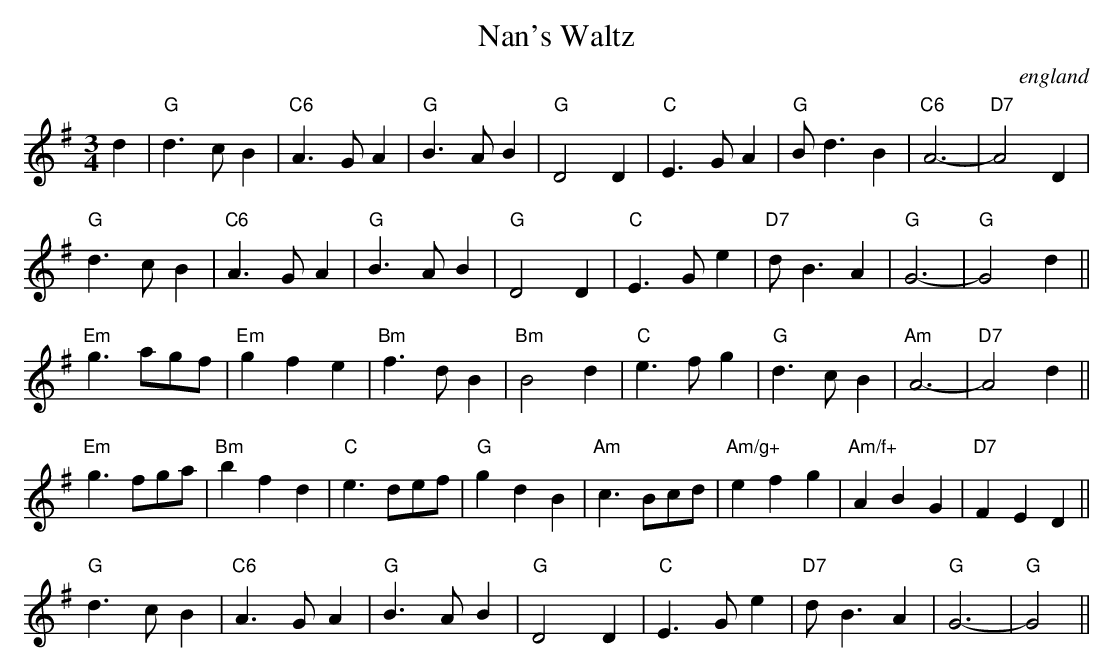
X:1
T:Nan's Waltz
O:england
M:3/4
L:1/4
K:G
d|"G"d3/2c/2B|"C6"A3/2G/2A|"G"B3/2A/2B|"G"D2D|"C"E3/2G/2A|"G"B/2d3/2B|"C6"A3-|\
"D7"A2D|
"G"d3/2c/2B|"C6"A3/2G/2A|"G"B3/2A/2B|"G"D2D|"C"E3/2G/2e|"D7"d/2B3/2A|"G"G3-|\
"G"G2d||
"Em"g3/2a/2g/2f/2|"Em"gfe|"Bm"f3/2d/2B|"Bm"B2d|"C"e3/2f/2g|"G"d3/2c/2B|"Am"A3-\
|"D7"A2d||
"Em"g3/2f/2g/2a/2|"Bm"bfd|"C"e3/2d/2e/2f/2|"G"gdB|"Am"c3/2B/2c/2d/2|"Am/g+"efg\
|"Am/f+"ABG|"D7"FED||
"G"d3/2c/2B|"C6"A3/2G/2A|"G"B3/2A/2B|"G"D2D|"C"E3/2G/2e|"D7"d/2B3/2A|"G"G3-|\
"G"G2||
